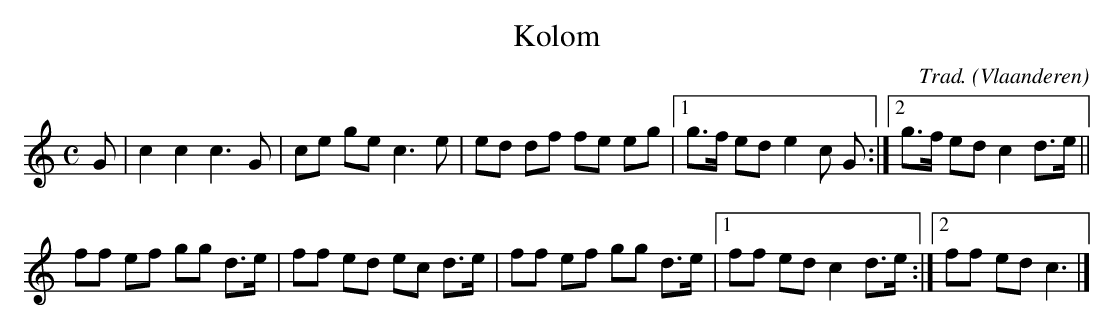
X:1
T:Kolom
C:Trad.
O:Vlaanderen
L:1/8
M:C
K:C
G | c2 c2 c3 G | ce ge c3 e | ed df fe eg |1 g>f ed e2 c G :|2 g>f ed c2 d>e ||
ff ef gg d>e | ff ed ec d>e | ff ef gg d>e |1 ff ed c2 d>e :|2 ff ed c3 |]
